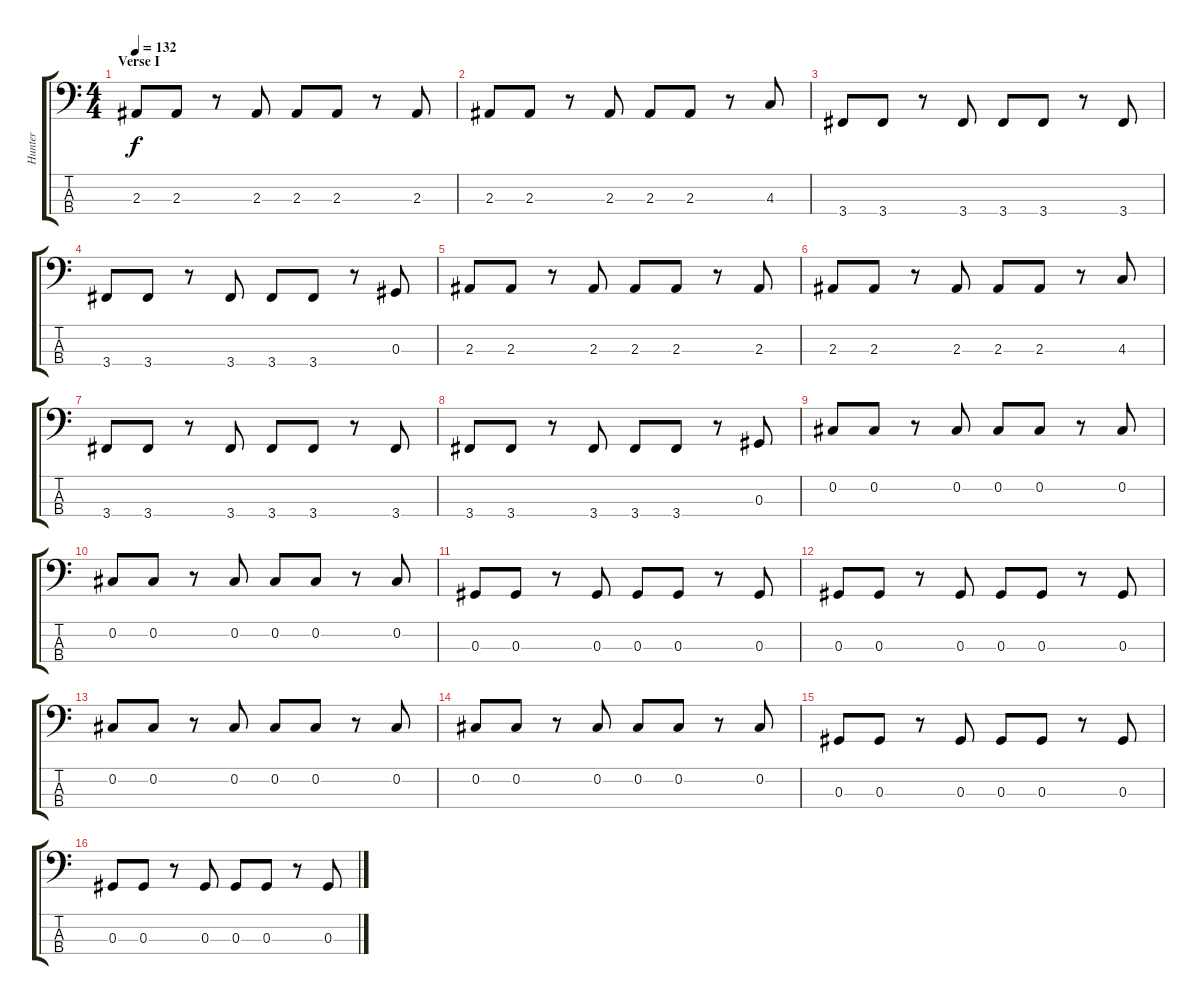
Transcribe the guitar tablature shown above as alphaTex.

\track ("Hunter" "Hunter") {instrument electricbassfinger}
\staff {score tabs}
\tuning (Gb2 Db2 Ab1 Eb1) {hide}
\ts (4 4)
\section ("" "Verse I")
\tempo 132
\clef f4
\ks c
2.3.8{dy f} 2.3.8 r.8 2.3.8 2.3.8 2.3.8 r.8 2.3.8 |
2.3.8 2.3.8 r.8 2.3.8 2.3.8 2.3.8 r.8 4.3.8 |
3.4.8 3.4.8 r.8 3.4.8 3.4.8 3.4.8 r.8 3.4.8 |
3.4.8 3.4.8 r.8 3.4.8 3.4.8 3.4.8 r.8 0.3.8 |
2.3.8 2.3.8 r.8 2.3.8 2.3.8 2.3.8 r.8 2.3.8 |
2.3.8 2.3.8 r.8 2.3.8 2.3.8 2.3.8 r.8 4.3.8 |
3.4.8 3.4.8 r.8 3.4.8 3.4.8 3.4.8 r.8 3.4.8 |
3.4.8 3.4.8 r.8 3.4.8 3.4.8 3.4.8 r.8 0.3.8 |
0.2.8 0.2.8 r.8 0.2.8 0.2.8 0.2.8 r.8 0.2.8 |
0.2.8 0.2.8 r.8 0.2.8 0.2.8 0.2.8 r.8 0.2.8 |
0.3.8 0.3.8 r.8 0.3.8 0.3.8 0.3.8 r.8 0.3.8 |
0.3.8 0.3.8 r.8 0.3.8 0.3.8 0.3.8 r.8 0.3.8 |
0.2.8 0.2.8 r.8 0.2.8 0.2.8 0.2.8 r.8 0.2.8 |
0.2.8 0.2.8 r.8 0.2.8 0.2.8 0.2.8 r.8 0.2.8 |
0.3.8 0.3.8 r.8 0.3.8 0.3.8 0.3.8 r.8 0.3.8 |
0.3.8 0.3.8 r.8 0.3.8 0.3.8 0.3.8 r.8 0.3.8
